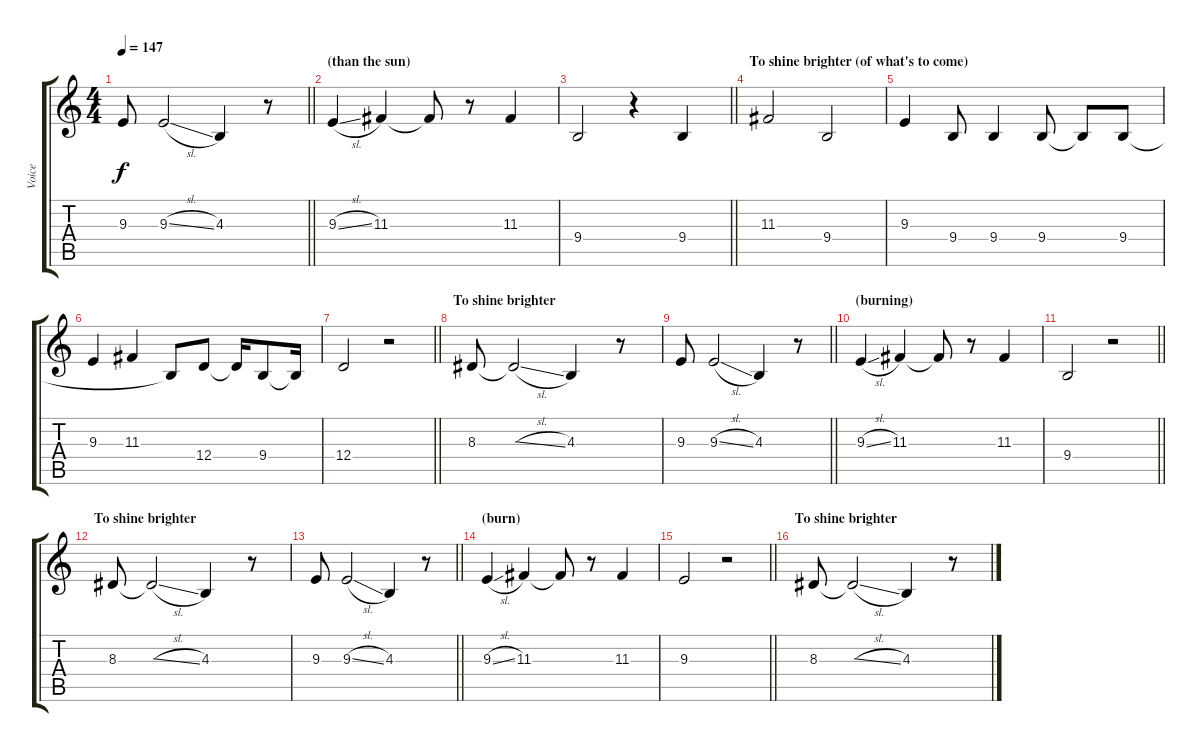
\track ("Voice" "Voice") {mute instrument synthvoice}
\staff {score tabs}
\tuning (E4 B3 G3 D3 A2 E2) {hide}
\ts (4 4)
\tempo 147
\clef g2
\barLineRight lightlight
\ks c
9.3.8{dy f} 9.3{sl}.2 4.3.4 r.8 |
\section ("" "(than the sun) ")
9.3{sl}.4 11.3.4 11.3{t}.8 r.8 11.3.4 |
\barLineRight lightlight
9.4.2 r.4 9.4.4 |
\section ("" "To shine brighter (of what's to come) ")
11.3.2 9.4.2 |
9.3.4 9.4.8 9.4.4 9.4.8 9.4{t}.8 9.4.8 |
9.3.4 11.3.4 9.4{t}.8 12.4.8 12.4{t}.16 9.4.8 9.4{t}.16 |
\barLineRight lightlight
12.4.2 r.2 |
\section ("" "To shine brighter ")
8.3.8 8.3{sl t}.2 4.3.4 r.8 |
\barLineRight lightlight
9.3.8 9.3{sl}.2 4.3.4 r.8 |
\section ("" "(burning)")
9.3{sl}.4 11.3.4 11.3{t}.8 r.8 11.3.4 |
\barLineRight lightlight
9.4.2 r.2 |
\section ("" "To shine brighter ")
8.3.8 8.3{sl t}.2 4.3.4 r.8 |
\barLineRight lightlight
9.3.8 9.3{sl}.2 4.3.4 r.8 |
\section ("" "(burn)")
9.3{sl}.4 11.3.4 11.3{t}.8 r.8 11.3.4 |
\barLineRight lightlight
9.3.2 r.2 |
\section ("" "To shine brighter ")
8.3.8 8.3{sl t}.2 4.3.4 r.8
